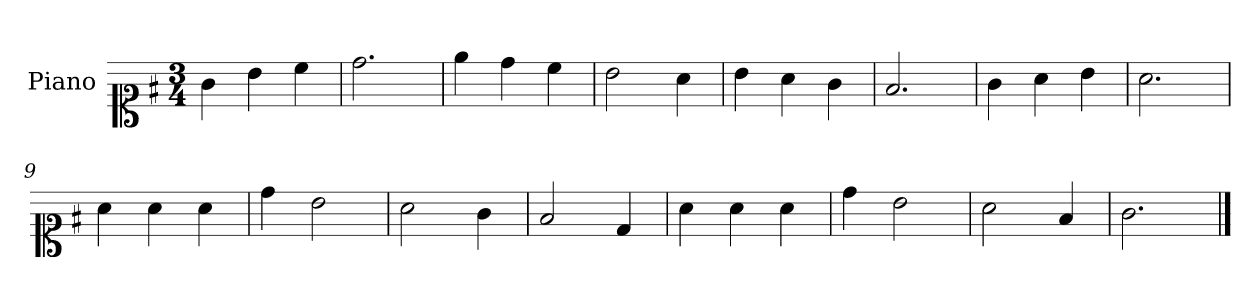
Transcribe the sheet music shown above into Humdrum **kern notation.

**kern
*part1
*staff1
*I"Piano
*I'Pno.
*clefC1
*k[f#]
*M3/4
=1
4g\
4b\
4cc\
=2
2.dd\
=3
4ee\
4dd\
4cc\
=4
2b\
4a\
=5
4b\
4a\
4g\
=6
2.f#/
=7
4g\
4a\
4b\
=8
2.a\
=9
4a\
4a\
4a\
=10
4dd\
2b\
=11
2a\
4g\
=12
2f#/
4d/
=13
4a\
4a\
4a\
=14
4dd\
2b\
=15
2a\
4f#/
=16
2.g\
==
*-
